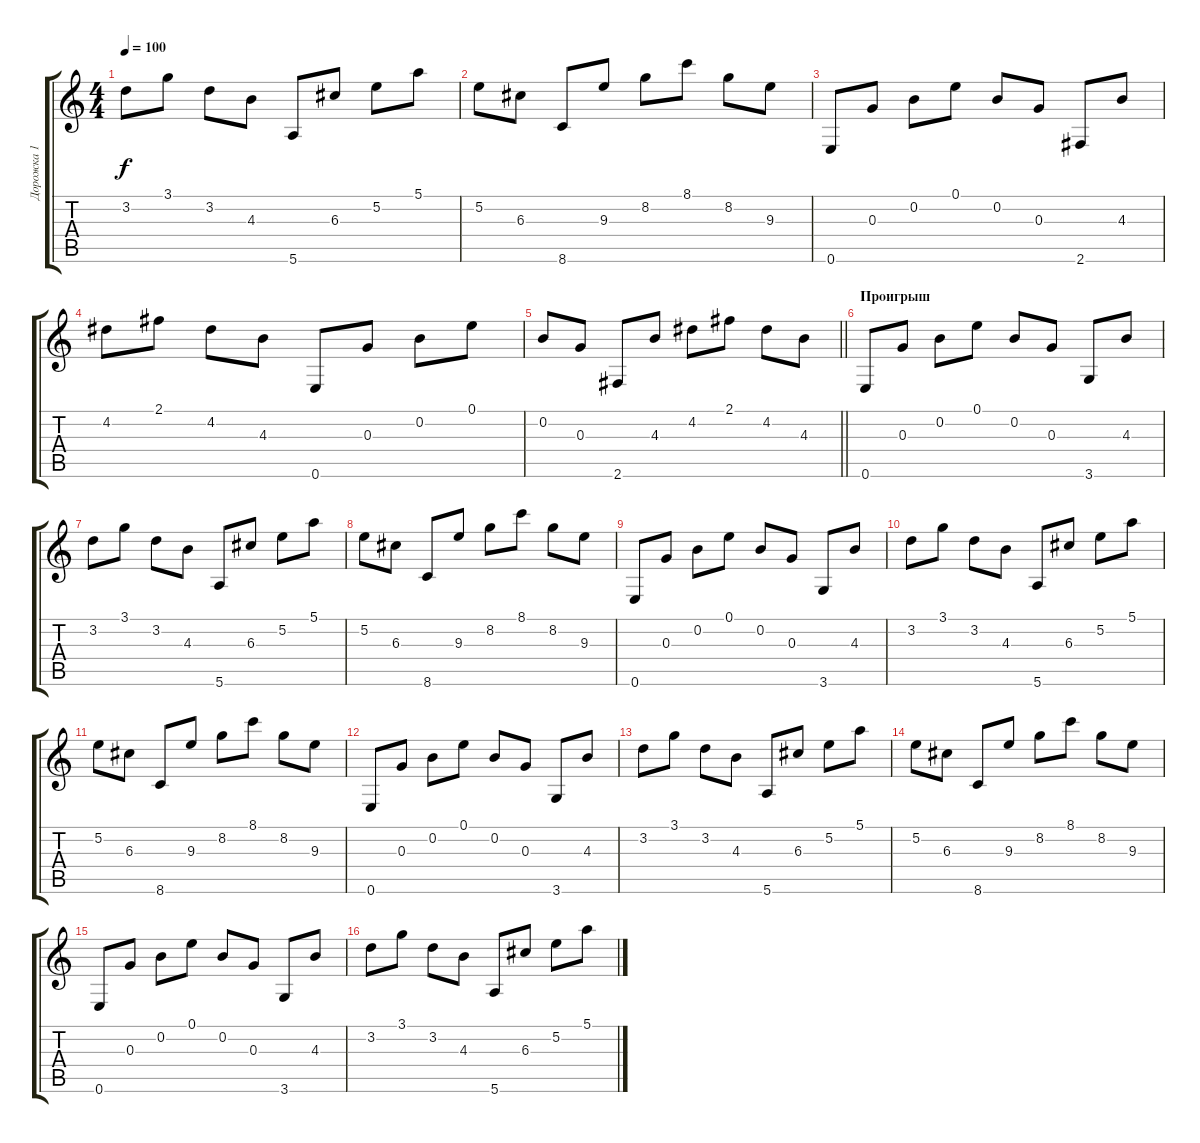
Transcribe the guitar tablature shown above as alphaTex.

\track ("Дорожка 1" "Дорожка 1") {instrument electricguitarclean}
\staff {score tabs}
\tuning (E4 B3 G3 D3 A2 E2) {hide}
\ts (4 4)
\tempo 100
\clef g2
\ks c
3.2.8{dy f} 3.1.8 3.2.8 4.3.8 5.6.8 6.3.8 5.2.8 5.1.8 |
5.2.8 6.3.8 8.6.8 9.3.8 8.2.8 8.1.8 8.2.8 9.3.8 |
0.6.8 0.3.8 0.2.8 0.1.8 0.2.8 0.3.8 2.6.8 4.3.8 |
4.2.8 2.1.8 4.2.8 4.3.8 0.6.8 0.3.8 0.2.8 0.1.8 |
\barLineRight lightlight
0.2.8 0.3.8 2.6.8 4.3.8 4.2.8 2.1.8 4.2.8 4.3.8 |
\section ("" "Проигрыш")
0.6.8 0.3.8 0.2.8 0.1.8 0.2.8 0.3.8 3.6.8 4.3.8 |
3.2.8 3.1.8 3.2.8 4.3.8 5.6.8 6.3.8 5.2.8 5.1.8 |
5.2.8 6.3.8 8.6.8 9.3.8 8.2.8 8.1.8 8.2.8 9.3.8 |
0.6.8 0.3.8 0.2.8 0.1.8 0.2.8 0.3.8 3.6.8 4.3.8 |
3.2.8 3.1.8 3.2.8 4.3.8 5.6.8 6.3.8 5.2.8 5.1.8 |
5.2.8 6.3.8 8.6.8 9.3.8 8.2.8 8.1.8 8.2.8 9.3.8 |
0.6.8 0.3.8 0.2.8 0.1.8 0.2.8 0.3.8 3.6.8 4.3.8 |
3.2.8 3.1.8 3.2.8 4.3.8 5.6.8 6.3.8 5.2.8 5.1.8 |
5.2.8 6.3.8 8.6.8 9.3.8 8.2.8 8.1.8 8.2.8 9.3.8 |
0.6.8 0.3.8 0.2.8 0.1.8 0.2.8 0.3.8 3.6.8 4.3.8 |
3.2.8 3.1.8 3.2.8 4.3.8 5.6.8 6.3.8 5.2.8 5.1.8
